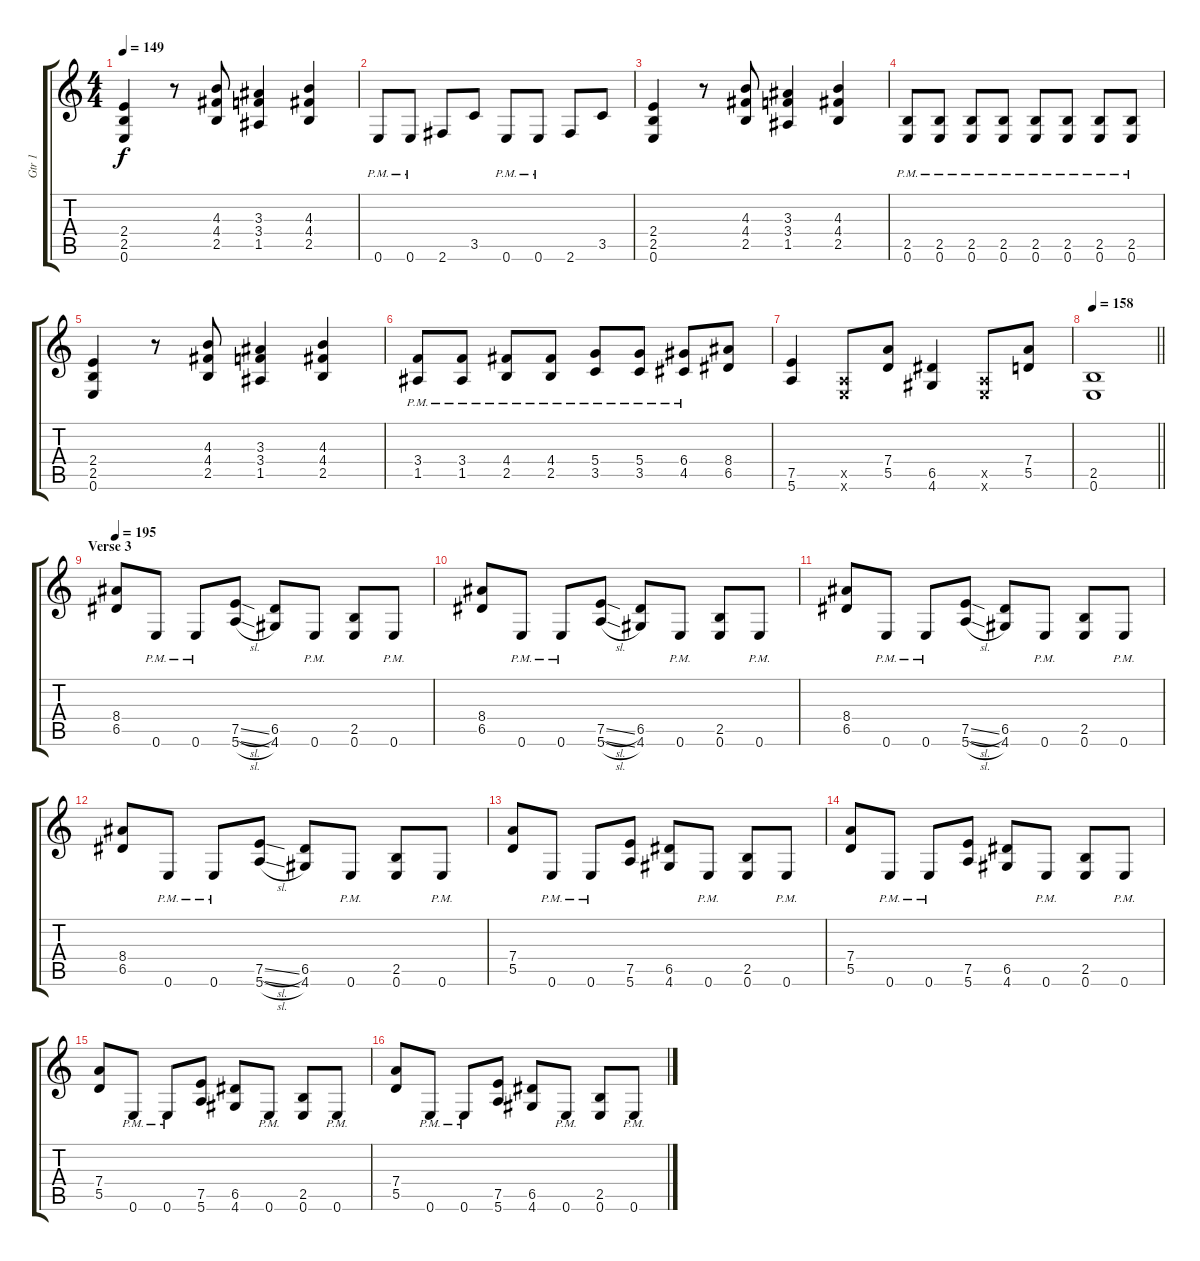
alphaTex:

\track ("Gtr 1" "Gtr 1") {instrument acousticguitarsteel}
\staff {score tabs}
\tuning (E4 B3 G3 D3 A2 E2) {hide}
\ts (4 4)
\tempo 149
\clef g2
\ks c
(2.4 2.5 0.6).4{dy f} r.8 (4.3 4.4 2.5).8 (3.3 3.4 1.5).4 (4.3 4.4 2.5).4 |
0.6{pm}.8 0.6{pm}.8 2.6.8 3.5.8 0.6{pm}.8 0.6{pm}.8 2.6.8 3.5.8 |
(2.4 2.5 0.6).4 r.8 (4.3 4.4 2.5).8 (3.3 3.4 1.5).4 (4.3 4.4 2.5).4 |
(2.5{pm} 0.6{pm}).8 (2.5{pm} 0.6{pm}).8 (2.5{pm} 0.6{pm}).8 (2.5{pm} 0.6{pm}).8 (2.5{pm} 0.6{pm}).8 (2.5{pm} 0.6{pm}).8 (2.5{pm} 0.6{pm}).8 (2.5{pm} 0.6{pm}).8 |
(2.4 2.5 0.6).4 r.8 (4.3 4.4 2.5).8 (3.3 3.4 1.5).4 (4.3 4.4 2.5).4 |
(3.4{pm} 1.5{pm}).8 (3.4{pm} 1.5{pm}).8 (4.4{pm} 2.5{pm}).8 (4.4{pm} 2.5{pm}).8 (5.4{pm} 3.5{pm}).8 (5.4{pm} 3.5{pm}).8 (6.4{pm} 4.5{pm}).8 (8.4 6.5).8 |
(7.5 5.6).4 (0.5{x} 0.6{x}).8 (7.4 5.5).8 (6.5 4.6).4 (0.5{x} 0.6{x}).8 (7.4 5.5).8 |
\tempo 158
\barLineRight lightlight
(2.5 0.6).1 |
\section ("" "Verse 3")
\tempo 195
(8.4 6.5).8 0.6{pm}.8 0.6{pm}.8 (7.5{sl} 5.6{sl}).8 (6.5 4.6).8 0.6{pm}.8 (2.5 0.6).8 0.6{pm}.8 |
(8.4 6.5).8 0.6{pm}.8 0.6{pm}.8 (7.5{sl} 5.6{sl}).8 (6.5 4.6).8 0.6{pm}.8 (2.5 0.6).8 0.6{pm}.8 |
(8.4 6.5).8 0.6{pm}.8 0.6{pm}.8 (7.5{sl} 5.6{sl}).8 (6.5 4.6).8 0.6{pm}.8 (2.5 0.6).8 0.6{pm}.8 |
(8.4 6.5).8 0.6{pm}.8 0.6{pm}.8 (7.5{sl} 5.6{sl}).8 (6.5 4.6).8 0.6{pm}.8 (2.5 0.6).8 0.6{pm}.8 |
(7.4 5.5).8 0.6{pm}.8 0.6{pm}.8 (7.5 5.6).8 (6.5 4.6).8 0.6{pm}.8 (2.5 0.6).8 0.6{pm}.8 |
(7.4 5.5).8 0.6{pm}.8 0.6{pm}.8 (7.5 5.6).8 (6.5 4.6).8 0.6{pm}.8 (2.5 0.6).8 0.6{pm}.8 |
(7.4 5.5).8 0.6{pm}.8 0.6{pm}.8 (7.5 5.6).8 (6.5 4.6).8 0.6{pm}.8 (2.5 0.6).8 0.6{pm}.8 |
(7.4 5.5).8 0.6{pm}.8 0.6{pm}.8 (7.5 5.6).8 (6.5 4.6).8 0.6{pm}.8 (2.5 0.6).8 0.6{pm}.8
